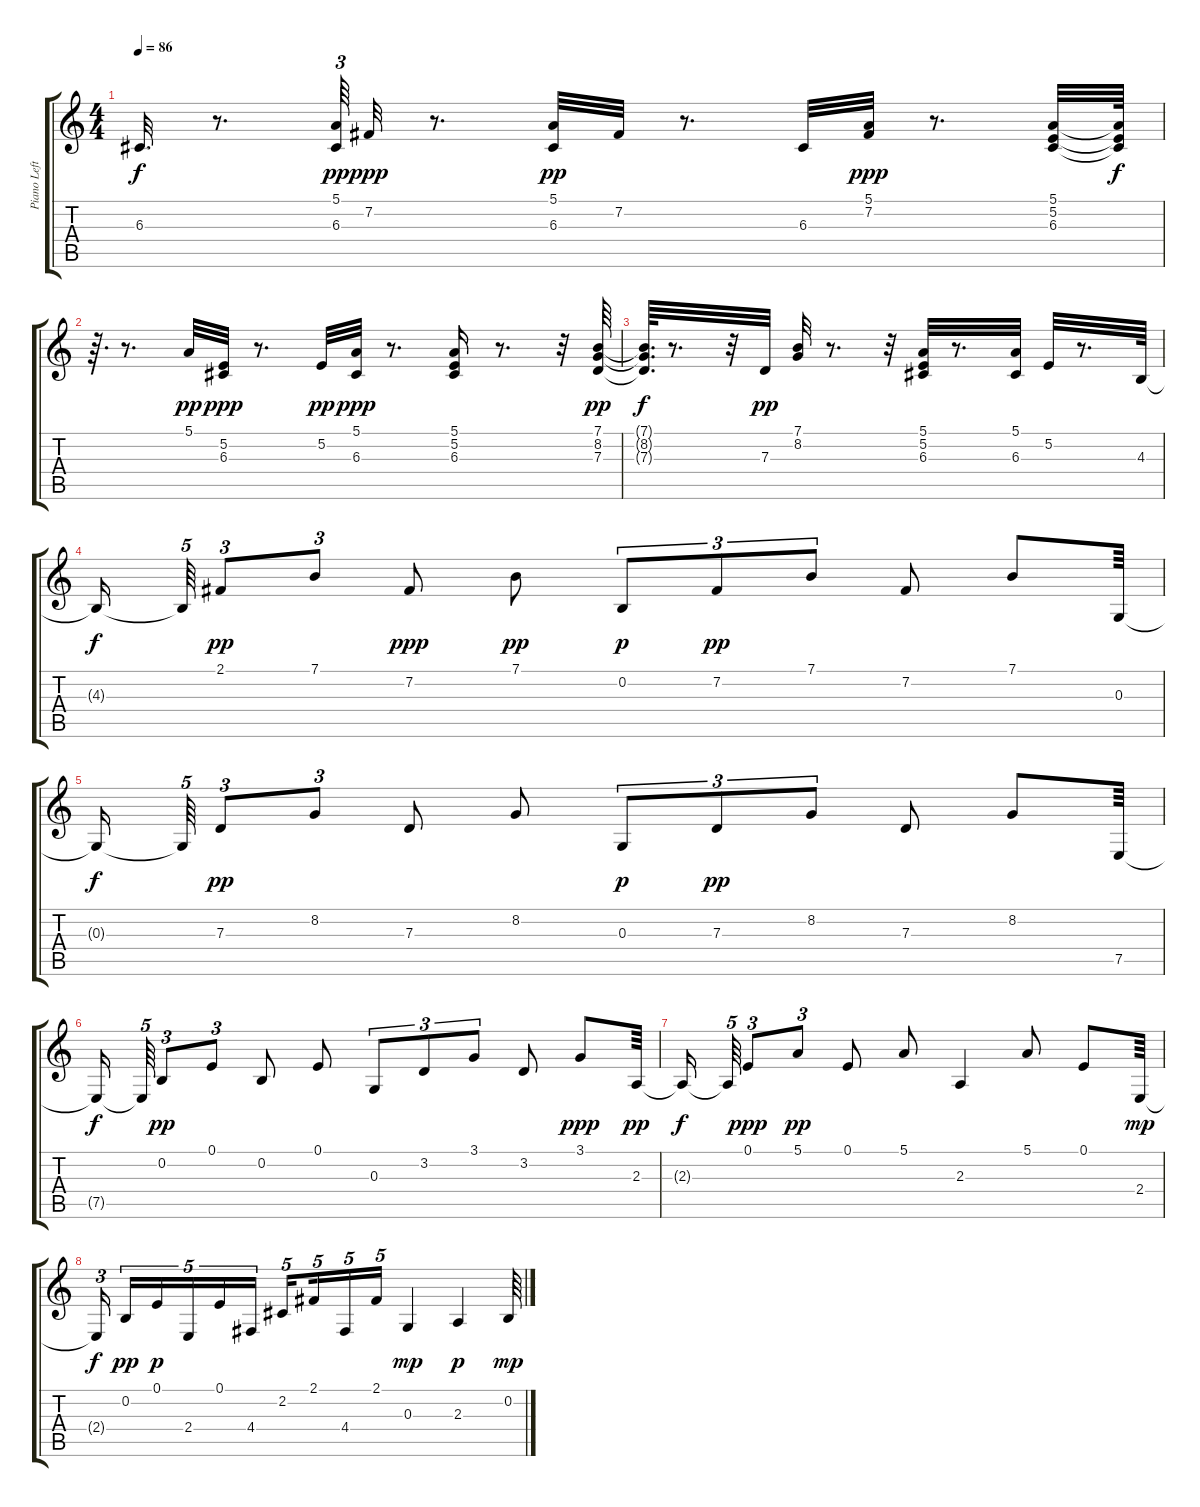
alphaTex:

\track ("Piano Left" "Piano Left") {instrument acousticgrandpiano}
\staff {score tabs}
\tuning (E4 B3 G3 D3 A2 E2) {hide}
\ts (4 4)
\tempo 86
\clef g2
\ks c
6.3{t}.32{d dy f} r.8{d} (5.1 6.3).64{tu (3 2) dy pp} 7.2.32{dy ppp} r.8{d} (5.1 6.3).32{dy pp} 7.2.32 r.8{d} 6.3.32 (5.1 7.2).32{dy ppp} r.8{d} (5.1 5.2 6.3).32 (5.1{t} 5.2{t} 6.3{t}).64{dy f} |
r.64{d} r.8{d} 5.1.32{dy pp} (5.2 6.3).32{dy ppp} r.8{d} 5.2.32{dy pp} (5.1 6.3).32{dy ppp} r.8{d} (5.1 5.2 6.3).16 r.8{d} r.32 (7.1 8.2 7.3).64{dy pp} |
(7.1{t} 8.2{t} 7.3{t}).64{d dy f} r.8{d} r.32 7.3.32{dy pp} (7.1 8.2).32 r.8{d} r.32 (5.1 5.2 6.3).32 r.8{d} (5.1 6.3).32 5.2.32 r.8{d} 4.3.64 |
4.3{t}.16{dy f beam splitsecondary} 4.3{t}.64{tu (5 4)} 2.1.8{tu (3 2) dy pp} 7.1.8{tu (3 2)} 7.2.8{dy ppp} 7.1.8{dy pp} 0.2.8{tu (3 2) dy p} 7.2.8{tu (3 2) dy pp} 7.1.8{tu (3 2)} 7.2.8 7.1.8 0.3.64 |
0.3{t}.16{dy f beam splitsecondary} 0.3{t}.64{tu (5 4)} 7.3.8{tu (3 2) dy pp} 8.2.8{tu (3 2)} 7.3.8 8.2.8 0.3.8{tu (3 2) dy p} 7.3.8{tu (3 2) dy pp} 8.2.8{tu (3 2)} 7.3.8 8.2.8 7.5.64 |
7.5{t}.16{dy f beam splitsecondary} 7.5{t}.64{tu (5 4)} 0.2.8{tu (3 2) dy pp} 0.1.8{tu (3 2)} 0.2.8 0.1.8 0.3.8{tu (3 2)} 3.2.8{tu (3 2)} 3.1.8{tu (3 2)} 3.2.8 3.1.8{dy ppp} 2.3.64{dy pp} |
2.3{t}.16{dy f beam splitsecondary} 2.3{t}.64{tu (5 4)} 0.1.8{tu (3 2) dy ppp} 5.1.8{tu (3 2) dy pp} 0.1.8 5.1.8 2.3.4 5.1.8 0.1.8 2.4.64{dy mp} |
2.4{t}.16{tu (3 2) dy f} 0.2.16{tu (5 4) dy pp} 0.1.16{tu (5 4) dy p} 2.4.16{tu (5 4)} 0.1.16{tu (5 4)} 4.4.16{tu (5 4)} 2.2.16{tu (5 4) beam splitsecondary} 2.1.16{tu (5 4)} 4.4.16{tu (5 4)} 2.1.16{tu (5 4)} 0.3.4{dy mp} 2.3.4{dy p} 0.2.64{dy mp}
